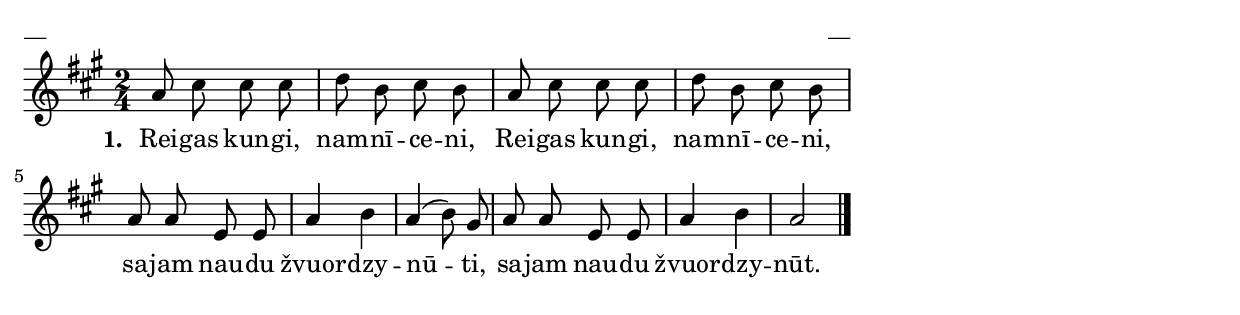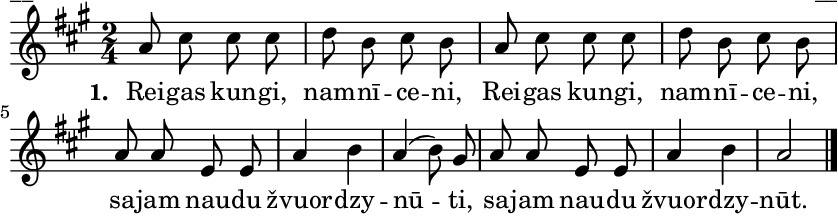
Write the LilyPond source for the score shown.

\version "2.13.18"
#(ly:set-option 'crop #t)
\paper {
line-width = 14\cm
left-margin = 0.4\cm
between-system-padding = 0.1\cm
between-system-space = 0.1\cm
}
% SBTZK, p.138
\layout {
indent = #0
ragged-last = ##f
}


voiceA = \relative c'' {
\clef "treble"
\key a \major
\time 2/4
a8 cis cis cis | d b cis b | a cis cis cis | d b cis b | a a e e |
a4 b | a (b8) gis | a a e e | a4 b | a2 \bar"|."
}

lyricA = \lyricmode {
\set stanza = "1. "
Rei -- gas kun -- gi, nam -- nī -- ce -- ni, Rei -- gas kun -- gi, nam -- nī -- ce -- ni, sa -- jam nau -- du
žvuor -- dzy -- nū -- ti, sa -- jam nau -- du žvuor -- dzy -- nūt.
}

fullScore = <<
%\new ChordNames { \chordsA }
\new Staff {
<<
\new Voice = "voiceA" { \oneVoice \autoBeamOff \voiceA }
\new Lyrics \lyricsto "voiceA"  \lyricA
%R\new Voice = "voiceB" { \voiceTwo \autoBeamOff \voiceB }
>>
}
>>



\score {
\fullScore
\header { piece = "__" opus = "__" }
}
\markup { \with-color #(x11-color 'white) \sans \smaller "__" }
\score {
\unfoldRepeats
\fullScore
\midi {
\context { \Staff \remove "Staff_performer" }
\context { \Voice \consists "Staff_performer" }
}
}


